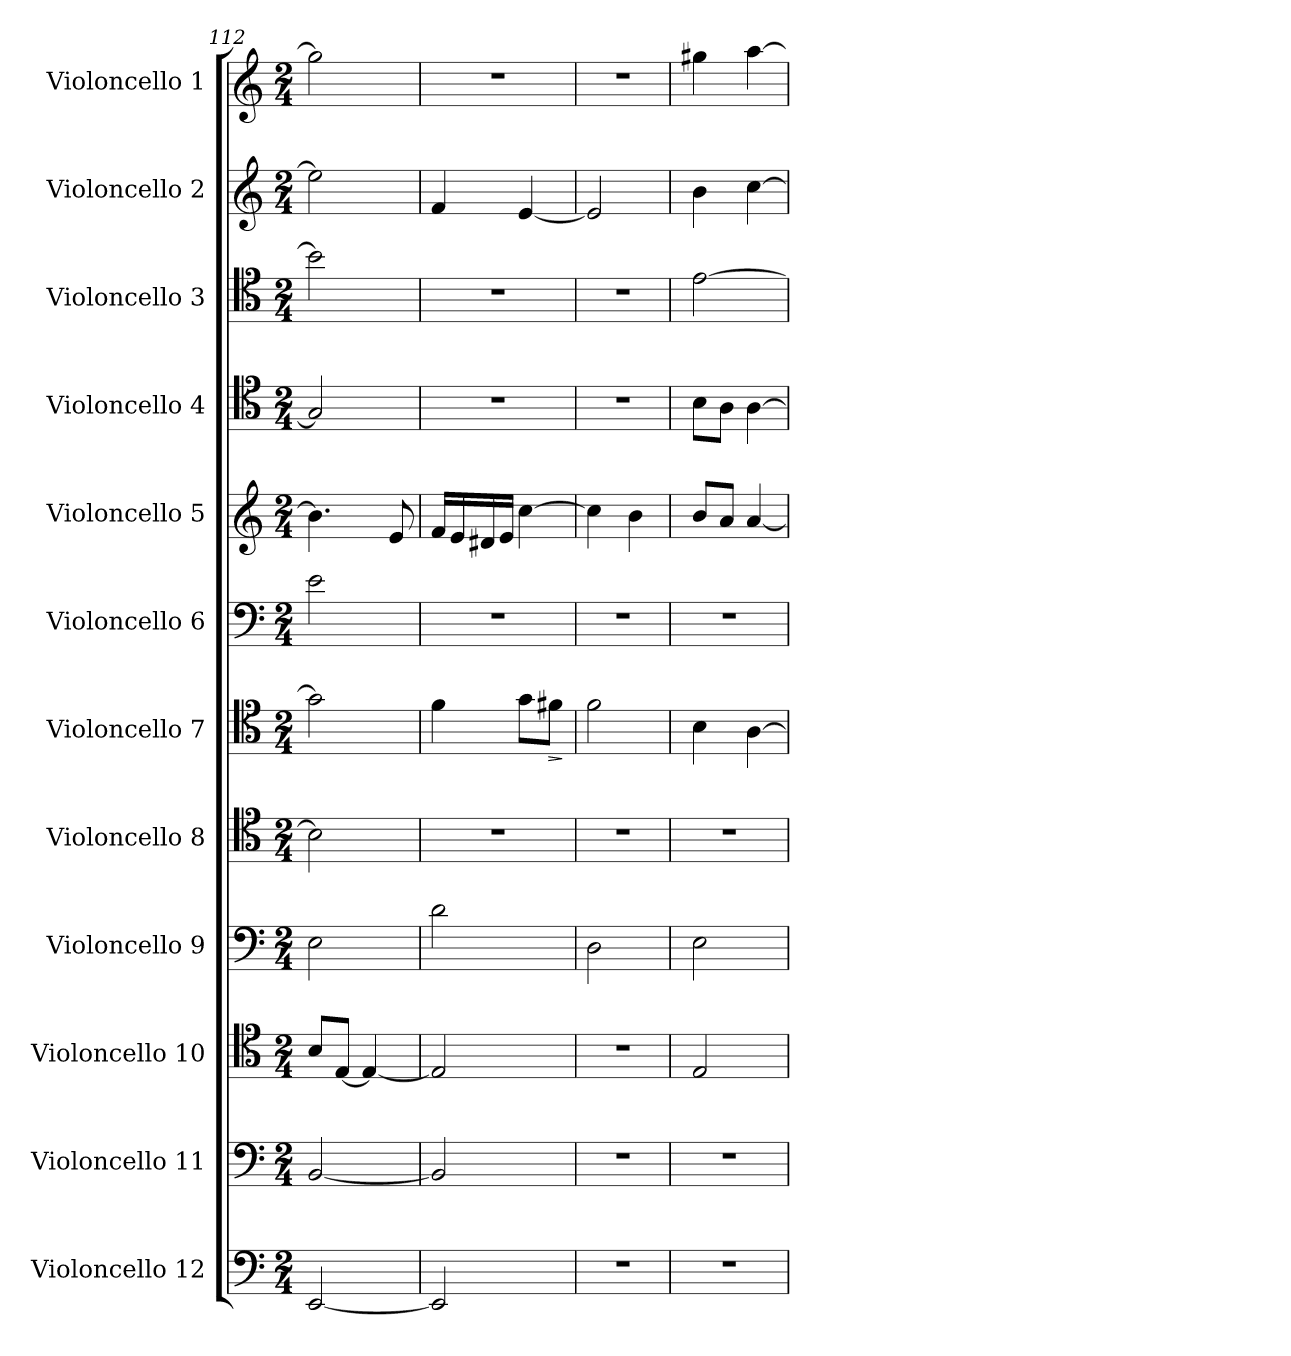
**kern	**kern	**kern	**kern	**kern	**kern	**dynam	**kern	**kern	**kern	**kern	**kern	**kern
*part12	*part11	*part10	*part9	*part8	*part7	*part7	*part6	*part5	*part4	*part3	*part2	*part1
*staff12	*staff11	*staff10	*staff9	*staff8	*staff7	*staff7	*staff6	*staff5	*staff4	*staff3	*staff2	*staff1
*I"Violoncello 12	*I"Violoncello 11	*I"Violoncello 10	*I"Violoncello 9	*I"Violoncello 8	*I"Violoncello 7	*	*I"Violoncello 6	*I"Violoncello 5	*I"Violoncello 4	*I"Violoncello 3	*I"Violoncello 2	*I"Violoncello 1
*I'Vc. 12	*I'Vc. 11	*I'Vc. 10	*I'Vc. 9	*I'Vc. 8	*I'Vc. 7	*	*I'Vc. 6	*I'Vc. 5	*I'Vc. 4	*I'Vc.3	*I'Vc. 2	*I'Vc. 1
*clefF4	*clefF4	*clefC4	*clefF4	*clefC4	*clefC4	*	*clefF4	*clefG2	*clefC4	*clefC4	*clefG2	*clefG2
*k[]	*k[]	*k[]	*k[]	*k[]	*k[]	*	*k[]	*k[]	*k[]	*k[]	*k[]	*k[]
*M2/4	*M2/4	*M2/4	*M2/4	*M2/4	*M2/4	*	*M2/4	*M2/4	*M2/4	*M2/4	*M2/4	*M2/4
=112	=112	=112	=112	=112	=112	=112	=112	=112	=112	=112	=112	=112
[2EE/	[2BB/	8B/L	2E\	2B\]	2g#\]	.	2e\	4.b\]	2G#/]	2b\]	2ee\]	2gg#\]
.	.	[8E/J	.	.	.	.	.	.	.	.	.	.
.	.	4E/_	.	.	.	.	.	.	.	.	.	.
.	.	.	.	.	.	.	.	8e/	.	.	.	.
!!LO:PB:g=z
=113	=113	=113	=113	=113	=113	=113	=113	=113	=113	=113	=113	=113
2EE/]	2BB/]	2E/]	2d\	2r	4f\	.	2r	16f/LL	2r	2r	4f/	2r
.	.	.	.	.	.	.	.	16e/	.	.	.	.
.	.	.	.	.	.	.	.	16d#X/	.	.	.	.
.	.	.	.	.	.	.	.	16e/JJ	.	.	.	.
.	.	.	.	.	8g\L	.	.	[4cc\	.	.	[4e/	.
!	!	!	!	!	!	!LO:HP:b	!	!	!	!	!	!
.	.	.	.	.	8f#X\J	>	.	.	.	.	.	.
.	.	.	.	.	.	]	.	.	.	.	.	.
=114	=114	=114	=114	=114	=114	=114	=114	=114	=114	=114	=114	=114
2r	2r	2r	2D\	2r	2f\	.	2r	4cc\]	2r	2r	2e/]	2r
.	.	.	.	.	.	.	.	4b\	.	.	.	.
=115	=115	=115	=115	=115	=115	=115	=115	=115	=115	=115	=115	=115
2r	2r	2E/	2E\	2r	4B\	.	2r	8b/L	8B\L	[2e\	4b\	4gg#X\
.	.	.	.	.	.	.	.	8a/J	8A\J	.	.	.
.	.	.	.	.	[4A\	.	.	[4a/	[4A\	.	[4cc\	[4aa\
=	=	=	=	=	=	=	=	=	=	=	=	=
*-	*-	*-	*-	*-	*-	*-	*-	*-	*-	*-	*-	*-
